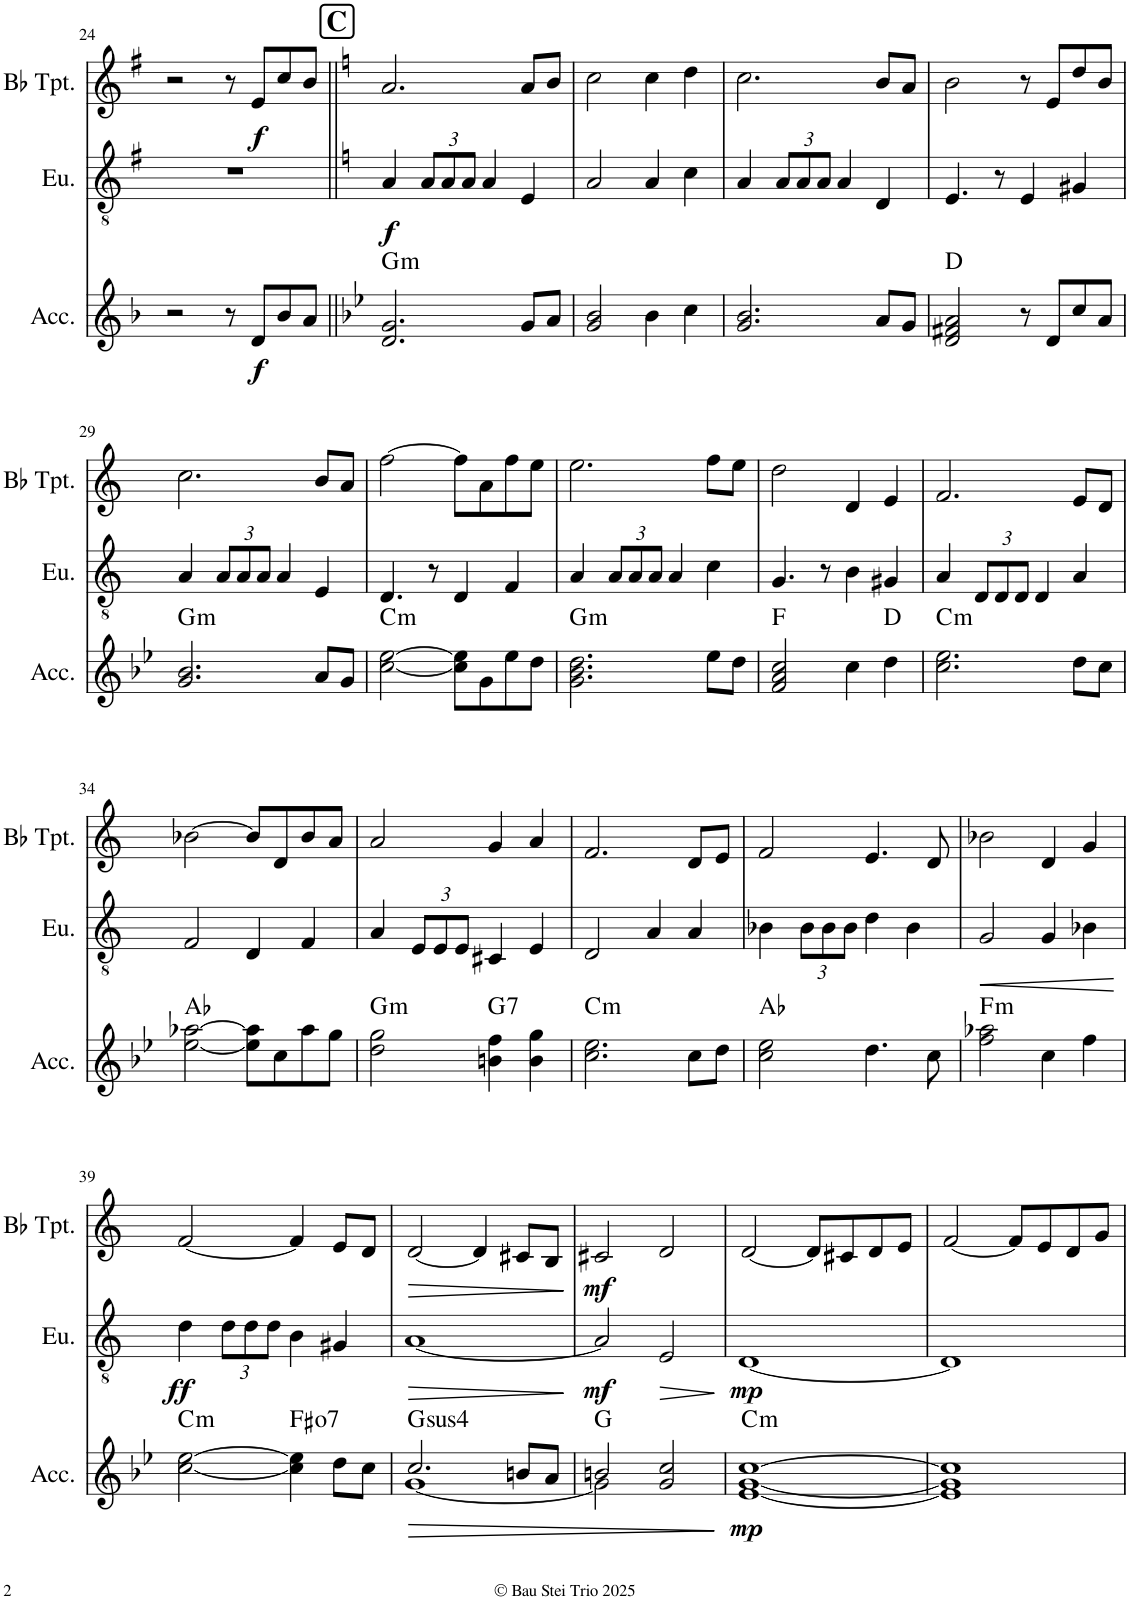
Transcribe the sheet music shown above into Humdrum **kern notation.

**kern	**dynam	**harte	**kern	**dynam	**kern	**dynam
*part3	*part3	*part3	*part2	*part2	*part1	*part1
*staff3	*staff3	*	*staff2	*staff2	*staff1	*staff1
*I"Accordion	*	*	*I"Euphonium	*	*I"Bb Trumpet	*
*I'Acc.	*	*	*I'Eu.	*	*I'Bb Tpt.	*
!!LO:PB:g=z
*clefG2	*	*	*clefGv2	*	*clefG2	*
*	*	*	*Trd1c2	*	*Trd1c2	*
*k[b-]	*	*	*k[f#]	*	*k[f#]	*
*M4/4	*	*	*M4/4	*	*M4/4	*
=24	=24	=24	=24	=24	=24	=24
2r	.	.	1r	.	2r	.
8r	.	.	.	.	8r	.
!	!LO:DY:b	!	!	!	!	!LO:DY:b
8d/L	f	.	.	.	8e/L	f
8b-/	.	.	.	.	8cc/	.
8a/J	.	.	.	.	8b/J	.
!!LO:REH:place=s1:a:B:cj:fs=14:t=C
=25||	=25||	=25||	=25||	=25||	=25||	=25||
*k[b-e-]	*	*	*k[]	*	*k[]	*
!	!	!LO:H:kt=m	!	!LO:DY:b	!	!
2.d/ 2.g/	.	G:min	4A/	f	2.a/	.
*	*	*	*Xbrackettup	*	*	*
.	.	.	12A/L	.	.	.
.	.	.	12A/	.	.	.
.	.	.	12A/J	.	.	.
.	.	.	4A/	.	.	.
8g/L	.	.	4E/	.	8a/L	.
8a/J	.	.	.	.	8b/J	.
=26	=26	=26	=26	=26	=26	=26
2g/ 2b-/	.	.	2A/	.	2cc\	.
4b-\	.	.	4A/	.	4cc\	.
4cc\	.	.	4c\	.	4dd\	.
=27	=27	=27	=27	=27	=27	=27
2.g/ 2.b-/	.	.	4A/	.	2.cc\	.
.	.	.	12A/L	.	.	.
.	.	.	12A/	.	.	.
.	.	.	12A/J	.	.	.
.	.	.	4A/	.	.	.
8a/L	.	.	4D/	.	8b/L	.
8g/J	.	.	.	.	8a/J	.
=28	=28	=28	=28	=28	=28	=28
2d/ 2f#X/ 2a/	.	D:maj	4.E/	.	2b\	.
.	.	.	8r	.	.	.
8r	.	.	4E/	.	8r	.
8d/L	.	.	.	.	8e/L	.
8cc/	.	.	4G#X/	.	8dd/	.
8a/J	.	.	.	.	8b/J	.
!!LO:LB:g=z
=29	=29	=29	=29	=29	=29	=29
!	!	!LO:H:kt=m	!	!	!	!
2.g/ 2.b-/	.	G:min	4A/	.	2.cc\	.
.	.	.	12A/L	.	.	.
.	.	.	12A/	.	.	.
.	.	.	12A/J	.	.	.
.	.	.	4A/	.	.	.
8a/L	.	.	4E/	.	8b/L	.
8g/J	.	.	.	.	8a/J	.
=30	=30	=30	=30	=30	=30	=30
!	!	!LO:H:kt=m	!	!	!	!
[2cc\ [2ee-\	.	C:min	4.D/	.	[2ff\	.
.	.	.	8r	.	.	.
8cc\] 8ee-\]L	.	.	4D/	.	8ff\L]	.
8g\	.	.	.	.	8a\	.
8ee-\	.	.	4F/	.	8ff\	.
8dd\J	.	.	.	.	8ee\J	.
=31	=31	=31	=31	=31	=31	=31
!	!	!LO:H:kt=m	!	!	!	!
2.g\ 2.b-\ 2.dd\	.	G:min	4A/	.	2.ee\	.
.	.	.	12A/L	.	.	.
.	.	.	12A/	.	.	.
.	.	.	12A/J	.	.	.
.	.	.	4A/	.	.	.
8ee-\L	.	.	4c\	.	8ff\L	.
8dd\J	.	.	.	.	8ee\J	.
=32	=32	=32	=32	=32	=32	=32
2f/ 2a/ 2cc/	.	F:maj	4.G/	.	2dd\	.
.	.	.	8r	.	.	.
4cc\	.	.	4B\	.	4d/	.
4dd\	.	D:maj	4G#X/	.	4e/	.
=33	=33	=33	=33	=33	=33	=33
!	!	!LO:H:kt=m	!	!	!	!
2.cc\ 2.ee-\	.	C:min	4A/	.	2.f/	.
.	.	.	12D/L	.	.	.
.	.	.	12D/	.	.	.
.	.	.	12D/J	.	.	.
.	.	.	4D/	.	.	.
8dd\L	.	.	4A/	.	8e/L	.
8cc\J	.	.	.	.	8d/J	.
!!LO:LB:g=z
=34	=34	=34	=34	=34	=34	=34
[2ee-\ [2aa-X\	.	Ab:maj	2F/	.	[2b-X\	.
8ee-\] 8aa-\]L	.	.	4D/	.	8b-/L]	.
8cc\	.	.	.	.	8d/	.
8aa-\	.	.	4F/	.	8b-/	.
8gg\J	.	.	.	.	8a/J	.
=35	=35	=35	=35	=35	=35	=35
!	!	!LO:H:kt=m	!	!	!	!
2dd\ 2gg\	.	G:min	4A/	.	2a/	.
.	.	.	12E/L	.	.	.
.	.	.	12E/	.	.	.
.	.	.	12E/J	.	.	.
!	!	!LO:H:kt=7	!	!	!	!
4bn\ 4ff\	.	G:7	4C#X/	.	4g/	.
4b\ 4gg\	.	.	4E/	.	4a/	.
=36	=36	=36	=36	=36	=36	=36
!	!	!LO:H:kt=m	!	!	!	!
2.cc\ 2.ee-\	.	C:min	2D/	.	2.f/	.
.	.	.	4A/	.	.	.
8cc\L	.	.	4A/	.	8d/L	.
8dd\J	.	.	.	.	8e/J	.
=37	=37	=37	=37	=37	=37	=37
2cc\ 2ee-\	.	Ab:maj	4B-X\	.	2f/	.
.	.	.	12B-\L	.	.	.
.	.	.	12B-\	.	.	.
.	.	.	12B-\J	.	.	.
4.dd\	.	.	4d\	.	4.e/	.
.	.	.	4B-\	.	.	.
8cc\	.	.	.	.	8d/	.
=38	=38	=38	=38	=38	=38	=38
!	!	!LO:H:kt=m	!	!LO:HP:b	!	!
2ff\ 2aa-X\	.	F:min	2G/	<	2b-X\	.
4cc\	.	.	4G/	.	4d/	.
4ff\	.	.	4B-X\	.	4g/	.
.	.	.	.	[	.	.
!!LO:LB:g=z
=39	=39	=39	=39	=39	=39	=39
!	!	!LO:H:kt=m	!	!LO:DY:b	!	!
[2cc\ [2ee-\	.	C:min	4d\	ff	[2f/	.
.	.	.	12d\L	.	.	.
.	.	.	12d\	.	.	.
.	.	.	12d\J	.	.	.
!	!	!LO:H:kt=7	!	!	!	!
4cc\] 4ee-\]	.	F#:dim7	4B\	.	4f/]	.
8dd\L	.	.	4G#X/	.	8e/L	.
8cc\J	.	.	.	.	8d/J	.
=40	=40	=40	=40	=40	=40	=40
!	!LO:HP:b	!LO:H:kt=4	!	!LO:HP:b	!	!LO:HP:b
*^	*	*	*	*	*	*
2.cc/	[1g	>	G:sus4	[1A	>	[2d/	>
.	.	.	.	.	.	4d/]	.
8bn/L	.	.	.	.	.	8c#X/L	.
8a/J	.	.	.	.	.	8B/J	.
*v	*v	*	*	*	*	*	*
.	.	.	.	]	.	]
=41	=41	=41	=41	=41	=41	=41
*^	*	*	*	*	*	*
!	!	!	!	!	!LO:DY:b	!	!LO:DY:b
2bn/	2g\]	.	G:maj	2A/]	mf	2c#X/	mf
!	!	!	!	!	!LO:HP:b	!	!
2g/ 2cc/	2ryy	.	.	2E/	>	2d/	.
*v	*v	*	*	*	*	*	*
.	]	.	.	]	.	.
=42	=42	=42	=42	=42	=42	=42
!	!LO:DY:b	!LO:H:kt=m	!	!LO:DY:b	!	!
[1e- [1g [1cc	mp	C:min	[1D	mp	[2d/	.
.	.	.	.	.	8d/L]	.
.	.	.	.	.	8c#X/	.
.	.	.	.	.	8d/	.
.	.	.	.	.	8e/J	.
=43	=43	=43	=43	=43	=43	=43
1e-] 1g] 1cc]	.	.	1D]	.	[2f/	.
.	.	.	.	.	8f/L]	.
.	.	.	.	.	8e/	.
.	.	.	.	.	8d/	.
.	.	.	.	.	8g/J	.
=	=	=	=	=	=	=
*-	*-	*-	*-	*-	*-	*-
